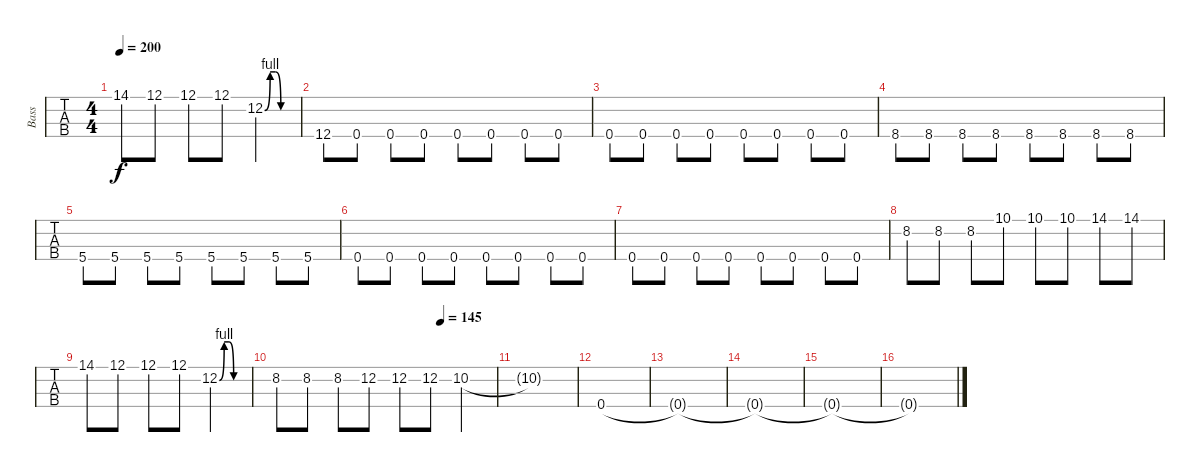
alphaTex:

\track ("Bass" "Bass") {instrument electricbassfinger}
\staff {tabs}
\tuning (F2 C2 G1 C1) {hide}
\ts (4 4)
\tempo 200
\clef f4
\ks c
14.1.8{dy f} 12.1.8 12.1.8 12.1.8 12.2{be (custom 0 0 10 4 20 4 30 0 60 0)}.2 |
12.4.8 0.4.8 0.4.8 0.4.8 0.4.8 0.4.8 0.4.8 0.4.8 |
0.4.8 0.4.8 0.4.8 0.4.8 0.4.8 0.4.8 0.4.8 0.4.8 |
8.4.8 8.4.8 8.4.8 8.4.8 8.4.8 8.4.8 8.4.8 8.4.8 |
5.4.8 5.4.8 5.4.8 5.4.8 5.4.8 5.4.8 5.4.8 5.4.8 |
0.4.8 0.4.8 0.4.8 0.4.8 0.4.8 0.4.8 0.4.8 0.4.8 |
0.4.8 0.4.8 0.4.8 0.4.8 0.4.8 0.4.8 0.4.8 0.4.8 |
8.2.8 8.2.8 8.2.8 10.1.8 10.1.8 10.1.8 14.1.8 14.1.8 |
14.1.8 12.1.8 12.1.8 12.1.8 12.2{be (custom 0 0 10 4 20 4 30 0 60 0)}.2 |
\tempo (145 0.75)
8.2.8 8.2.8 8.2.8 12.2.8 12.2.8 12.2.8 10.2.4 |
10.2{t}.1 |
0.4.1 |
0.4{t}.1 |
0.4{t}.1 |
0.4{t}.1 |
0.4{t}.1
